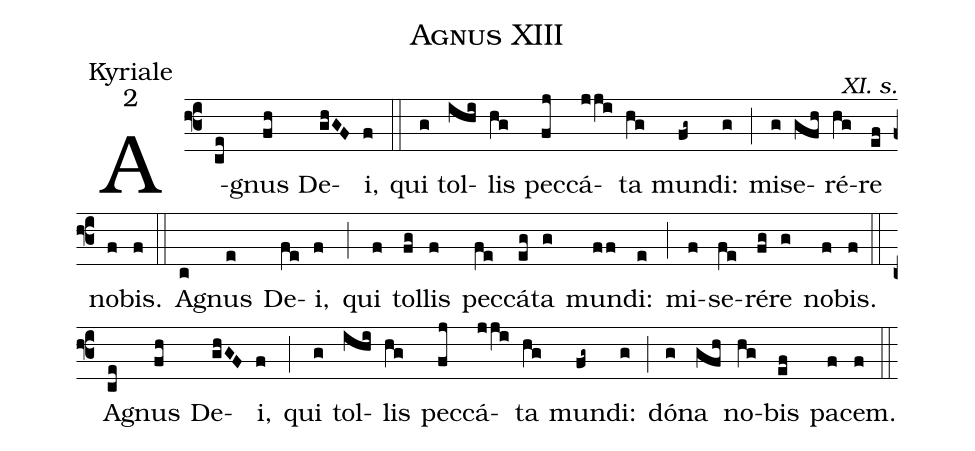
name:Agnus XIII;
office-part:Kyriale;
mode:2;
commentary:XI. s.;
%%
(f3) A(ce)gnus(fh) De(ghGF)i,(f) (::) qui(g) tol(ihi)lis(hg) pec(fj)cá(jji)ta(hg) mun(fg~)di:(g) (;) mi(g)se(gfh)ré(hg)re(ef) no(f)bis.(f) (::) A(c)gnus(e) De(fe)i,(f) (;) qui(f) tol(fg)lis(f) pec(fe)cá(eg)ta(g) mun(ff)di:(e) (;) mi(f)se(fe)ré(fg)re(g) no(f)bis.(f) (::) A(ce)gnus(fh) De(ghGF)i,(f) (;) qui(g) tol(ihi)lis(hg) pec(fj)cá(jji)ta(hg) mun(fg~)di:(g) (;) dó(g)na(gfh) no(hg)bis(ef) pa(f)cem.(f) (::)
